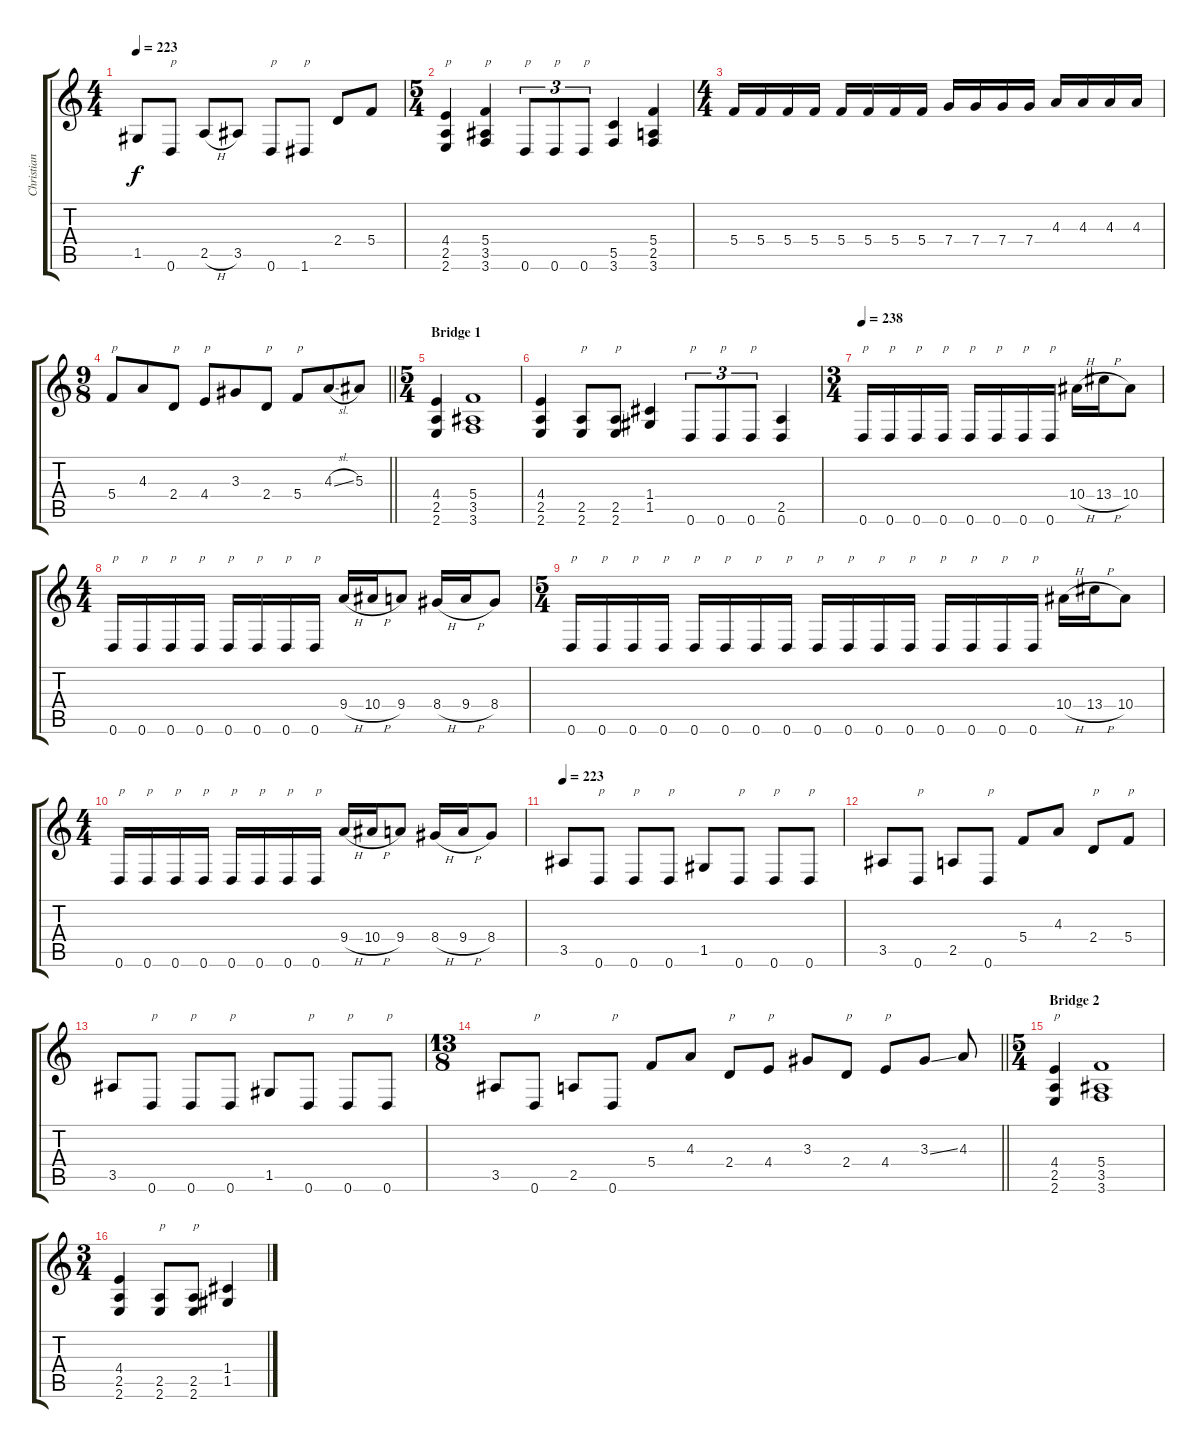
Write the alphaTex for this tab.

\track ("Christian Muenzner" "Christian ") {instrument distortionguitar}
\staff {score tabs}
\tuning (D4 A3 F3 C3 G2 D2) {hide}
\ts (4 4)
\tempo 223
\clef g2
\ks c
1.5.8{dy f} 0.6.8{txt "p"} 2.5{h}.8 3.5.8 0.6.8{txt "p"} 1.6.8{txt "p"} 2.4.8 5.4.8 |
\ts (5 4)
(4.4 2.5 2.6).4{txt "p"} (5.4 3.5 3.6).4{txt "p"} 0.6.8{tu (3 2) txt "p"} 0.6.8{tu (3 2) txt "p"} 0.6.8{tu (3 2) txt "p"} (5.5 3.6).4 (5.4 2.5 3.6).4 |
\ts (4 4)
5.4.16 5.4.16 5.4.16 5.4.16 5.4.16 5.4.16 5.4.16 5.4.16 7.4.16 7.4.16 7.4.16 7.4.16 4.3.16 4.3.16 4.3.16 4.3.16 |
\ts (9 8)
\barLineRight lightlight
5.4.8{txt "p"} 4.3.8 2.4.8{txt "p"} 4.4.8{txt "p"} 3.3.8 2.4.8{txt "p"} 5.4.8{txt "p"} 4.3{sl}.8 5.3.8 |
\ts (5 4)
\section ("" "Bridge 1")
(4.4 2.5 2.6).4 (5.4 3.5 3.6).1 |
(4.4 2.5 2.6).4 (2.5 2.6).8{txt "p"} (2.5 2.6).8{txt "p"} (1.4 1.5).4 0.6.8{tu (3 2) txt "p"} 0.6.8{tu (3 2) txt "p"} 0.6.8{tu (3 2) txt "p"} (2.5 0.6).4 |
\ts (3 4)
\tempo 238
0.6.16{txt "p"} 0.6.16{txt "p"} 0.6.16{txt "p"} 0.6.16{txt "p"} 0.6.16{txt "p"} 0.6.16{txt "p"} 0.6.16{txt "p"} 0.6.16{txt "p"} 10.4{h}.16 13.4{h}.16 10.4.8 |
\ts (4 4)
0.6.16{txt "p"} 0.6.16{txt "p"} 0.6.16{txt "p"} 0.6.16{txt "p"} 0.6.16{txt "p"} 0.6.16{txt "p"} 0.6.16{txt "p"} 0.6.16{txt "p"} 9.4{h}.16 10.4{h}.16 9.4.8 8.4{h}.16 9.4{h}.16 8.4.8 |
\ts (5 4)
0.6.16{txt "p"} 0.6.16{txt "p"} 0.6.16{txt "p"} 0.6.16{txt "p"} 0.6.16{txt "p"} 0.6.16{txt "p"} 0.6.16{txt "p"} 0.6.16{txt "p"} 0.6.16{txt "p"} 0.6.16{txt "p"} 0.6.16{txt "p"} 0.6.16{txt "p"} 0.6.16{txt "p"} 0.6.16{txt "p"} 0.6.16{txt "p"} 0.6.16{txt "p"} 10.4{h}.16 13.4{h}.16 10.4.8 |
\ts (4 4)
0.6.16{txt "p"} 0.6.16{txt "p"} 0.6.16{txt "p"} 0.6.16{txt "p"} 0.6.16{txt "p"} 0.6.16{txt "p"} 0.6.16{txt "p"} 0.6.16{txt "p"} 9.4{h}.16 10.4{h}.16 9.4.8 8.4{h}.16 9.4{h}.16 8.4.8 |
\tempo 223
3.5.8 0.6.8{txt "p"} 0.6.8{txt "p"} 0.6.8{txt "p"} 1.5.8 0.6.8{txt "p"} 0.6.8{txt "p"} 0.6.8{txt "p"} |
3.5.8 0.6.8{txt "p"} 2.5.8 0.6.8{txt "p"} 5.4.8 4.3.8 2.4.8{txt "p"} 5.4.8{txt "p"} |
3.5.8 0.6.8{txt "p"} 0.6.8{txt "p"} 0.6.8{txt "p"} 1.5.8 0.6.8{txt "p"} 0.6.8{txt "p"} 0.6.8{txt "p"} |
\ts (13 8)
\barLineRight lightlight
3.5.8 0.6.8{txt "p"} 2.5.8 0.6.8{txt "p"} 5.4.8 4.3.8 2.4.8{txt "p"} 4.4.8{txt "p"} 3.3.8 2.4.8{txt "p"} 4.4.8{txt "p"} 3.3{ss}.8 4.3.8 |
\ts (5 4)
\section ("" "Bridge 2")
(4.4 2.5 2.6).4{txt "p"} (5.4 3.5 3.6).1 |
\ts (3 4)
(4.4 2.5 2.6).4 (2.5 2.6).8{txt "p"} (2.5 2.6).8{txt "p"} (1.4 1.5).4
